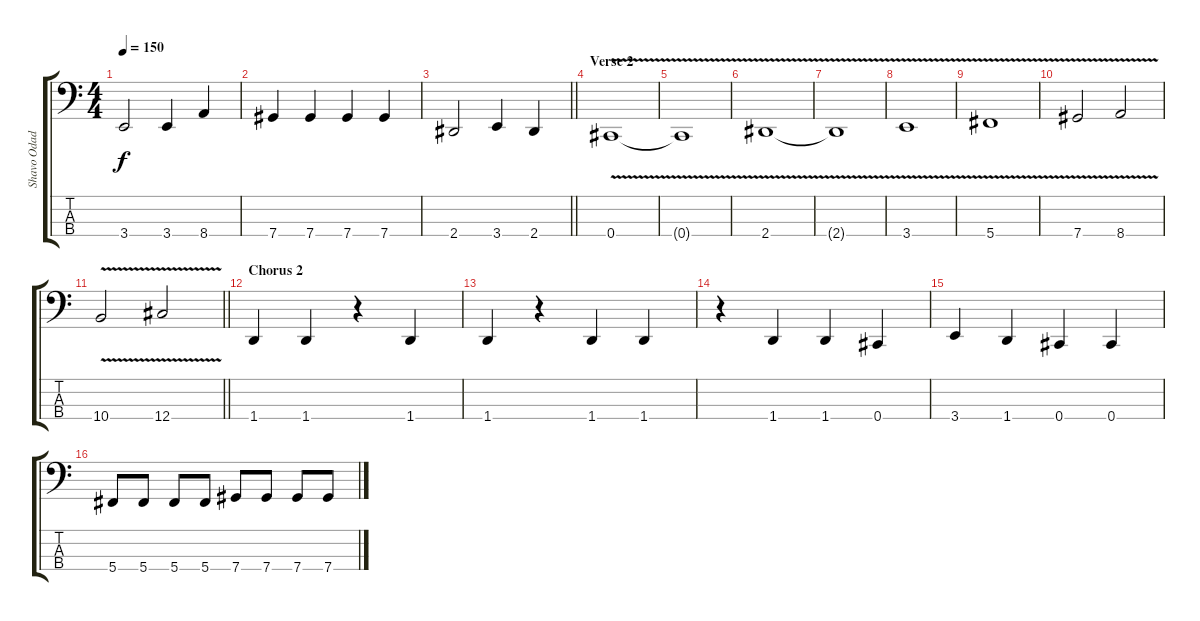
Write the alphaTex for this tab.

\track ("Shavo Odadjian(Bass)" "Shavo Odad") {instrument electricbassfinger}
\staff {score tabs}
\tuning (Gb2 Db2 Ab1 Db1) {hide}
\ts (4 4)
\tempo 150
\clef f4
\ks c
3.4.2{dy f} 3.4.4 8.4.4 |
7.4.4 7.4.4 7.4.4 7.4.4 |
\barLineRight lightlight
2.4.2 3.4.4 2.4.4 |
\section ("" "Verse 2")
0.4{v}.1 |
0.4{t}.1 |
2.4{v}.1 |
2.4{t}.1 |
3.4{v}.1 |
5.4{v}.1 |
7.4{v}.2 8.4{v}.2 |
\barLineRight lightlight
10.4{v}.2 12.4{v}.2 |
\section ("" "Chorus 2")
1.4.4 1.4.4 r.4 1.4.4 |
1.4.4 r.4 1.4.4 1.4.4 |
r.4 1.4.4 1.4.4 0.4.4 |
3.4.4 1.4.4 0.4.4 0.4.4 |
5.4.8 5.4.8 5.4.8 5.4.8 7.4.8 7.4.8 7.4.8 7.4.8
